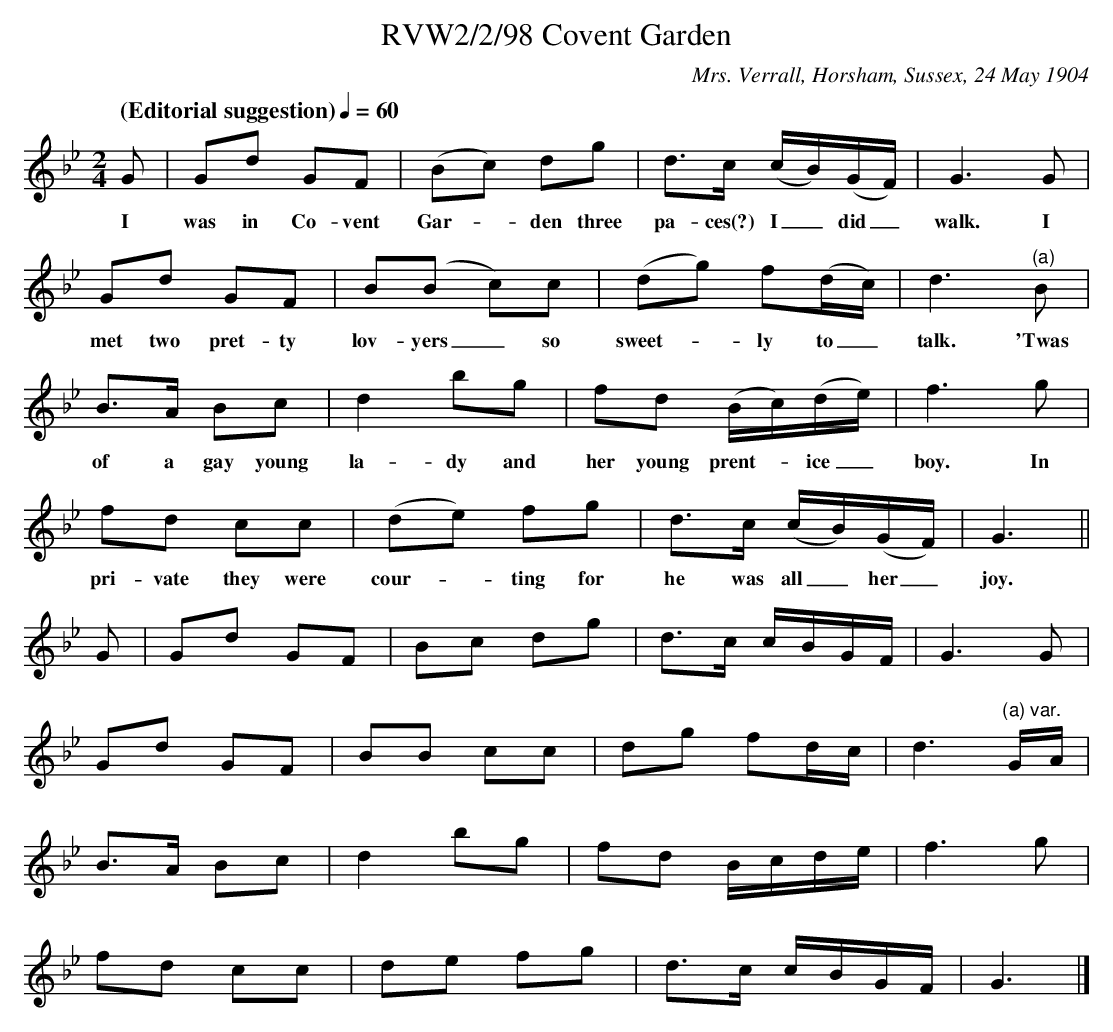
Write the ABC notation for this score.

X:1
T:RVW2/2/98 Covent Garden
C:Mrs. Verrall, Horsham, Sussex, 24 May 1904
L:1/8
Q:"(Editorial suggestion)"1/4=60
M:2/4
K:Gm
G | Gd GF | (Bc) dg | d>c (c/B/)(G/F/) | G3 G |
w: I was in Co-vent Gar-*den three pa-ces(?) I_ did_ walk. I
Gd GF | B(B c)c | (dg) f(d/c/) | d3"^(a)" B |
w: met two pret-ty|lov-yers_ so sweet-*ly to_ talk. 'Twas
B>A Bc | d2 bg | fd (B/c/)(d/e/) | f3 g |
w: of a gay young la-dy and her young prent-*ice_ boy. In
fd cc | (de) fg | d>c (c/B/)(G/F/) | G3 ||
w: pri- vate they were|cour-*ting for he was all _ her _|joy.
G | Gd GF | Bc dg | d>c c/B/G/F/ | G3 G |
Gd GF | BB cc | dg fd/c/ | d3"^(a) var." G/A/ |
B>A Bc | d2 bg | fd B/c/d/e/ | f3 g |
fd cc | de fg | d>c c/B/G/F/ | G3 |]
